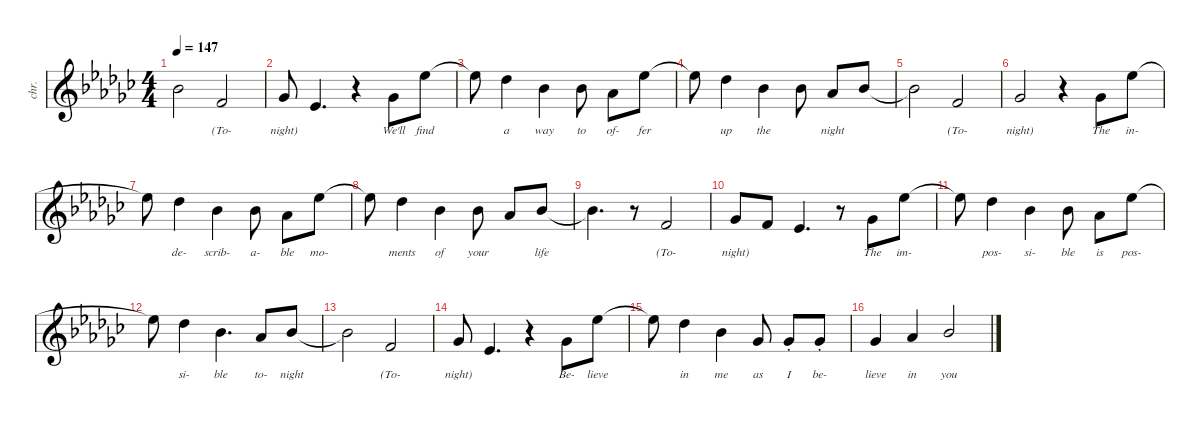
\defaultSystemsLayout 8
\hideDynamics
\bracketExtendMode nobrackets
\otherSystemsTrackNameOrientation horizontal
\track ("Vocals-show" "chr.") {defaultSystemsLayout 8 instrument voiceoohs}
\staff {score}
\tuning (Eb4 Bb3 Gb3 Db3 Ab2 Eb2)
\ts (4 4)
\tempo 147
\clef g2
\ks ebminor
7.1{t acc b}.2{dy f beam Down} 2.1{acc forcenatural}.2{lyrics (0 "(To-") lyrics (1 "") lyrics (2 "") lyrics (3 "") lyrics (4 "") dy ff beam Up} |
3.1{acc b}.8{lyrics (0 "night)") lyrics (1 "") lyrics (2 "") lyrics (3 "") lyrics (4 "") dy f beam Up} 0.1{acc b}.4{d dy mf beam Up} r.4{beam Up} 3.1{acc b}.8{lyrics (0 "We'll") lyrics (1 "") lyrics (2 "") lyrics (3 "") lyrics (4 "") dy f beam Down} 12.1{acc b}.8{lyrics (0 "find") lyrics (1 "") lyrics (2 "") lyrics (3 "") lyrics (4 "") dy ff beam Down} |
12.1{t acc b}.8{dy f beam Down} 10.1{acc b}.4{lyrics (0 "a") lyrics (1 "") lyrics (2 "") lyrics (3 "") lyrics (4 "") dy ff beam Down} 7.1{acc b}.4{lyrics (0 "way") lyrics (1 "") lyrics (2 "") lyrics (3 "") lyrics (4 "") dy f beam Down} 7.1{acc b}.8{lyrics (0 "to") lyrics (1 "") lyrics (2 "") lyrics (3 "") lyrics (4 "") beam Down} 5.1{acc b}.8{lyrics (0 "of-") lyrics (1 "") lyrics (2 "") lyrics (3 "") lyrics (4 "") dy ff beam Down} 12.1{acc b}.8{lyrics (0 "fer") lyrics (1 "") lyrics (2 "") lyrics (3 "") lyrics (4 "") beam Down} |
12.1{t acc b}.8{dy f beam Down} 10.1{acc b}.4{lyrics (0 "up") lyrics (1 "") lyrics (2 "") lyrics (3 "") lyrics (4 "") dy ff beam Down} 7.1{acc b}.4{lyrics (0 "the") lyrics (1 "") lyrics (2 "") lyrics (3 "") lyrics (4 "") dy f beam Down} 7.1{acc b}.8{dy ff beam Down} 5.1{acc b}.8{lyrics (0 "night") lyrics (1 "") lyrics (2 "") lyrics (3 "") lyrics (4 "") dy fff beam Up} 7.1{acc b}.8{dy ff beam Up} |
7.1{t acc b}.2{dy f beam Down} 7.2{acc forcenatural}.2{lyrics (0 "(To-") lyrics (1 "") lyrics (2 "") lyrics (3 "") lyrics (4 "") dy ff beam Up} |
8.2{acc b}.2{lyrics (0 "night)") lyrics (1 "") lyrics (2 "") lyrics (3 "") lyrics (4 "") beam Up} r.4{beam Up} 3.1{acc b}.8{lyrics (0 "The") lyrics (1 "") lyrics (2 "") lyrics (3 "") lyrics (4 "") dy f beam Down} 12.1{acc b}.8{lyrics (0 "in-") lyrics (1 "") lyrics (2 "") lyrics (3 "") lyrics (4 "") beam Down} |
12.1{t acc b}.8{beam Down} 10.1{acc b}.4{lyrics (0 "de-") lyrics (1 "") lyrics (2 "") lyrics (3 "") lyrics (4 "") beam Down} 7.1{acc b}.4{lyrics (0 "scrib-") lyrics (1 "") lyrics (2 "") lyrics (3 "") lyrics (4 "") beam Down} 7.1{acc b}.8{lyrics (0 "a-") lyrics (1 "") lyrics (2 "") lyrics (3 "") lyrics (4 "") beam Down} 5.1{acc b}.8{lyrics (0 "ble") lyrics (1 "") lyrics (2 "") lyrics (3 "") lyrics (4 "") beam Down} 12.1{acc b}.8{lyrics (0 "mo-") lyrics (1 "") lyrics (2 "") lyrics (3 "") lyrics (4 "") dy ff beam Down} |
12.1{t acc b}.8{dy f beam Down} 10.1{acc b}.4{lyrics (0 "ments") lyrics (1 "") lyrics (2 "") lyrics (3 "") lyrics (4 "") dy ff beam Down} 7.1{acc b}.4{lyrics (0 "of") lyrics (1 "") lyrics (2 "") lyrics (3 "") lyrics (4 "") dy f beam Down} 7.1{acc b}.8{lyrics (0 "your") lyrics (1 "") lyrics (2 "") lyrics (3 "") lyrics (4 "") dy ff beam Down} 5.1{acc b}.8{beam Up} 7.1{acc b}.8{lyrics (0 "life") lyrics (1 "") lyrics (2 "") lyrics (3 "") lyrics (4 "") beam Up} |
7.1{t acc b}.4{d dy f beam Down} r.8{beam Down} 2.1{acc forcenatural}.2{lyrics (0 "(To-") lyrics (1 "") lyrics (2 "") lyrics (3 "") lyrics (4 "") beam Up} |
3.1{acc b}.8{lyrics (0 "night)") lyrics (1 "") lyrics (2 "") lyrics (3 "") lyrics (4 "") dy mf beam Up} 2.1{acc forcenatural}.8{dy mp beam Up} 0.1{acc b}.4{d dy mf beam Up} r.8{beam Up} 3.1{acc b}.8{lyrics (0 "The") lyrics (1 "") lyrics (2 "") lyrics (3 "") lyrics (4 "") beam Down} 12.1{acc b}.8{lyrics (0 "im-") lyrics (1 "") lyrics (2 "") lyrics (3 "") lyrics (4 "") dy ff beam Down} |
12.1{t acc b}.8{dy f beam Down} 10.1{acc b}.4{lyrics (0 "pos-") lyrics (1 "") lyrics (2 "") lyrics (3 "") lyrics (4 "") dy ff beam Down} 7.1{acc b}.4{lyrics (0 "si-") lyrics (1 "") lyrics (2 "") lyrics (3 "") lyrics (4 "") beam Down} 7.1{acc b}.8{lyrics (0 "ble") lyrics (1 "") lyrics (2 "") lyrics (3 "") lyrics (4 "") dy f beam Down} 5.1{acc b}.8{lyrics (0 "is") lyrics (1 "") lyrics (2 "") lyrics (3 "") lyrics (4 "") dy fff beam Down} 12.1{acc b}.8{lyrics (0 "pos-") lyrics (1 "") lyrics (2 "") lyrics (3 "") lyrics (4 "") dy ff beam Down} |
12.1{t acc b}.8{dy f beam Down} 10.1{acc b}.4{lyrics (0 "si-") lyrics (1 "") lyrics (2 "") lyrics (3 "") lyrics (4 "") dy ff beam Down} 7.1{acc b}.4{d lyrics (0 "ble") lyrics (1 "") lyrics (2 "") lyrics (3 "") lyrics (4 "") dy f beam Down} 10.2{acc b}.8{lyrics (0 "to-") lyrics (1 "") lyrics (2 "") lyrics (3 "") lyrics (4 "") dy ff beam Up} 7.1{acc b}.8{lyrics (0 "night") lyrics (1 "") lyrics (2 "") lyrics (3 "") lyrics (4 "") dy fff beam Up} |
7.1{t acc b}.2{dy f beam Down} 7.2{acc forcenatural}.2{lyrics (0 "(To-") lyrics (1 "") lyrics (2 "") lyrics (3 "") lyrics (4 "") dy fff beam Up} |
8.2{acc b}.8{lyrics (0 "night)") lyrics (1 "") lyrics (2 "") lyrics (3 "") lyrics (4 "") dy mp beam Up} 0.1{acc b}.4{d beam Up} r.4{beam Up} 3.1{acc b}.8{lyrics (0 "Be-") lyrics (1 "") lyrics (2 "") lyrics (3 "") lyrics (4 "") dy f beam Down} 12.1{acc b}.8{lyrics (0 "lieve") lyrics (1 "") lyrics (2 "") lyrics (3 "") lyrics (4 "") dy ff beam Down} |
12.1{t acc b}.8{dy f beam Down} 10.1{acc b}.4{lyrics (0 "in") lyrics (1 "") lyrics (2 "") lyrics (3 "") lyrics (4 "") dy ff beam Down} 7.1{acc b}.4{lyrics (0 "me") lyrics (1 "") lyrics (2 "") lyrics (3 "") lyrics (4 "") beam Down} 8.2{acc b}.8{lyrics (0 "as") lyrics (1 "") lyrics (2 "") lyrics (3 "") lyrics (4 "") dy mp beam Up} 8.2{st acc b}.8{lyrics (0 "I") lyrics (1 "") lyrics (2 "") lyrics (3 "") lyrics (4 "") dy f beam Up} 8.2{st acc b}.8{lyrics (0 "be-") lyrics (1 "") lyrics (2 "") lyrics (3 "") lyrics (4 "") beam Up} |
8.2{acc b}.4{lyrics (0 "lieve") lyrics (1 "") lyrics (2 "") lyrics (3 "") lyrics (4 "") dy ff beam Up} 5.1{acc b}.4{lyrics (0 "in") lyrics (1 "") lyrics (2 "") lyrics (3 "") lyrics (4 "") beam Up} 7.1{acc b}.2{lyrics (0 "you") lyrics (1 "") lyrics (2 "") lyrics (3 "") lyrics (4 "") dy f beam Up}
